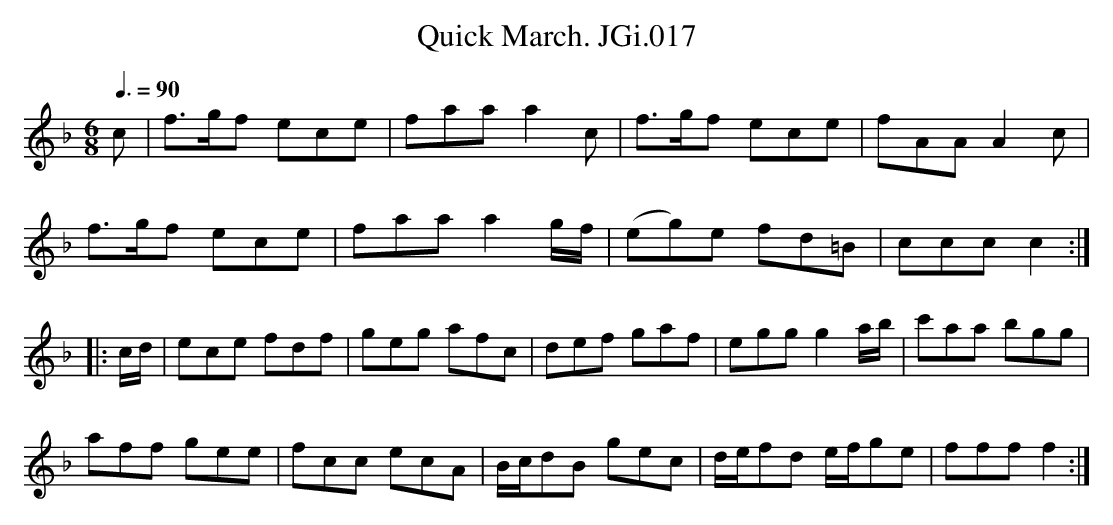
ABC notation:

X:1
T:Quick March. JGi.017
M:6/8
L:1/8
Q:3/8=90
K:F
c|f>gf ece| faa a2c|f>gf ece|fAA A2c|
f>gf ece|faa a2 g/f/|(eg)e fd=B|ccc c2:|
|:c/d/|ece fdf|geg afc|def gaf|egg g2a/b/|c'aa bgg|
aff gee|fcc ecA|B/c/dB gec|d/e/fd e/f/ge|fff f2:|
